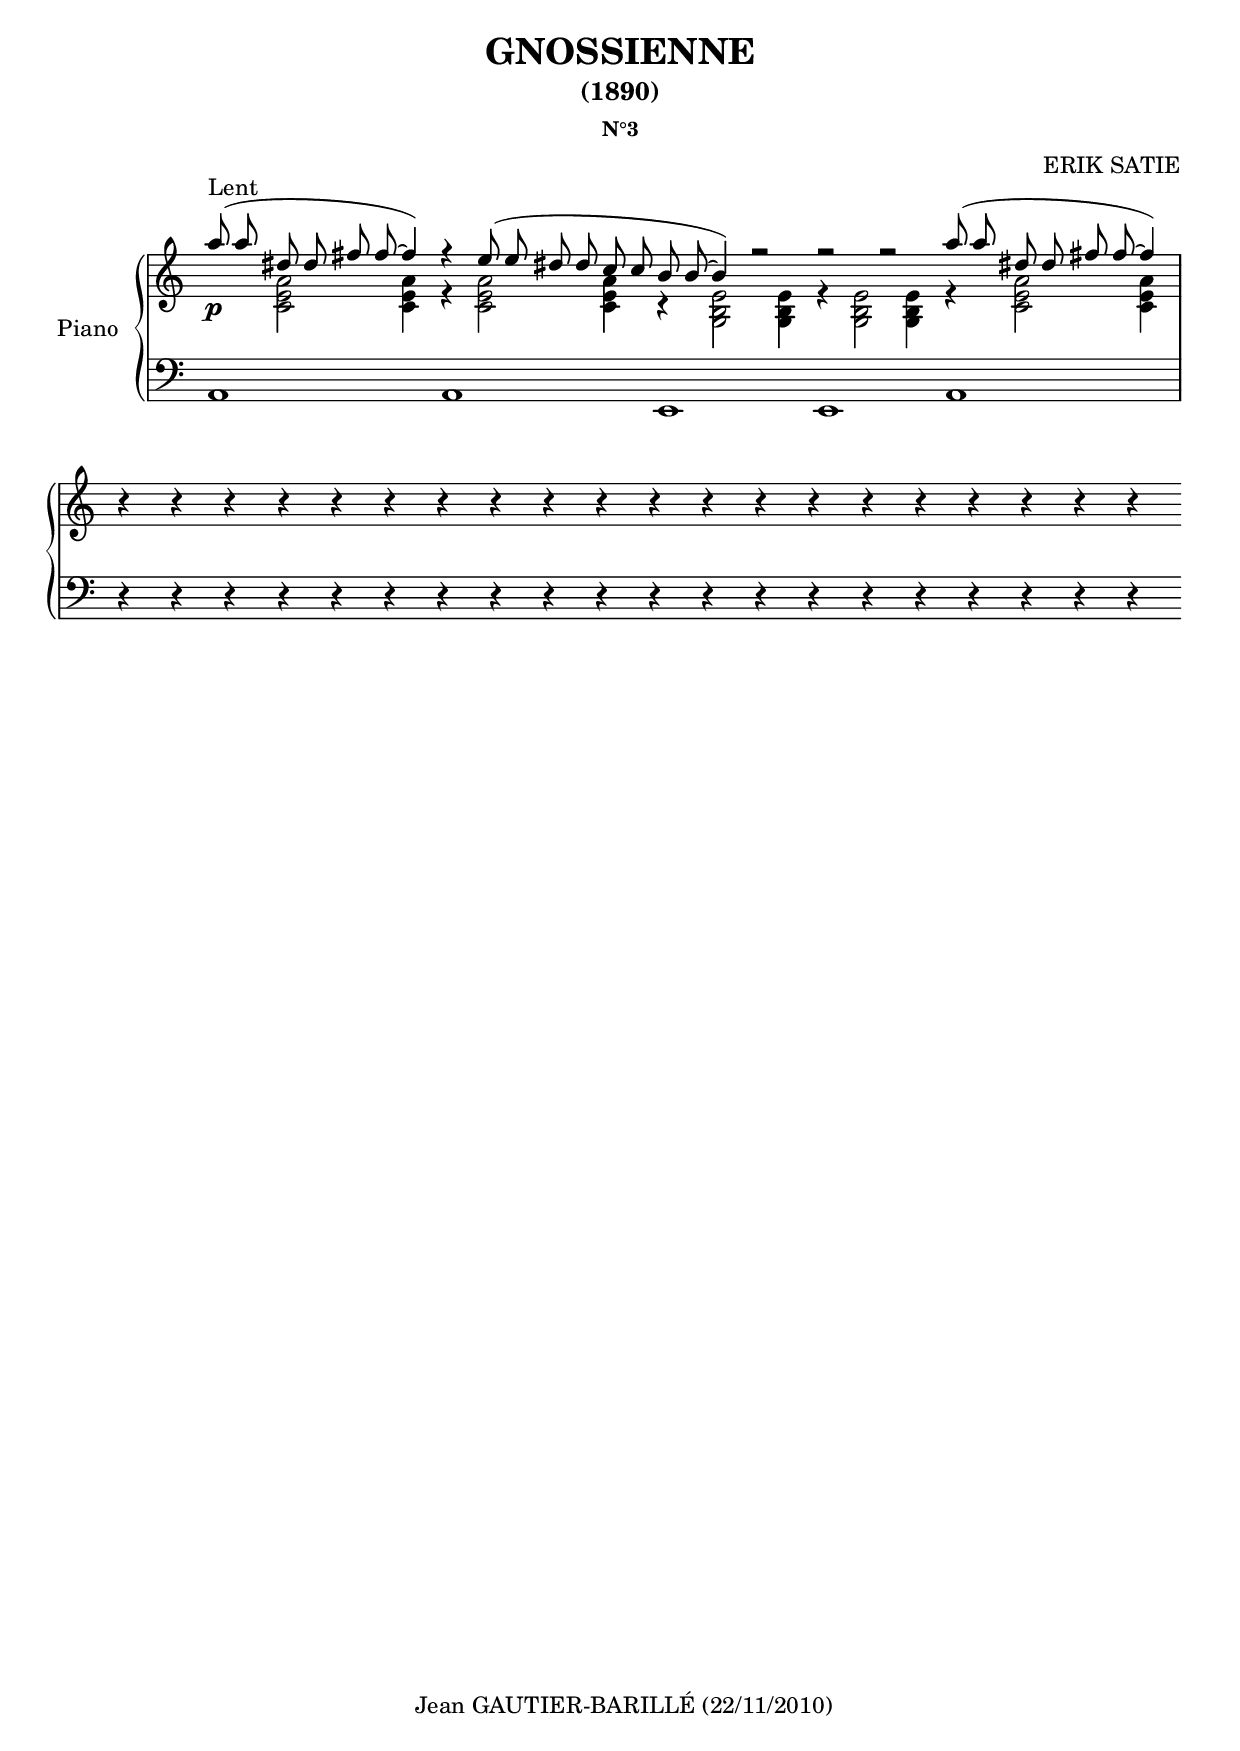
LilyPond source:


\version"2.12.3"
 #(set-global-staff-size 20)         % pour diminuer la taille de la portée (ou la modifier)
\paper {
page-count = 1 
%system-count = #5
 %top-margin = 0\mm 
 %ragged-bottom = ##f
 %ragged-last-bottom = ##f 
}

\header {  
  title = "GNOSSIENNE"
  subtitle = "(1890)"
  subsubtitle = "N°3"
    composer = "ERIK SATIE"     
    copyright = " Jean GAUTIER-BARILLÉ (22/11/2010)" % indiquer la date
}
\layout {
\context {
\Score
\remove "Bar_number_engraver"         % efface le numérotage des mesures
\remove "Time_signature_engraver"  % efface le rythme
}
}
upper = \relative c' {
    \clef treble
    \key c\major
    \time 4/4
    \override Staff.TimeSignature #' stencil = ##f  %efface la métrique
     #(set-accidental-style 'forget) % supprime l'écriture automatique des altérations, et permet de les écrire soi-même.
      \override BarLine #'transparent = ##t     % barres de mesure invisibles   
      \cadenzaOn   
     
     % première portée
      %\override Score.Fingering #'avoid-slur = #'inside %%% pour mettre le doigté sous la courbe de liaison
      % \set fingeringOrientations = #'(right) pour placer le chiffre du doigté
     <<
     { a''8 \p ^Lent(a dis, d fis f~f4 ) }
     \\
     { s4 <c, e a>2 <c e a>4 }
     >>
     \bar""
     <<
     {r4 e'8( e dis d c c }
     \\
     { r4 <c, e a>2 <c e a>4 }
     >>
     \bar""
     <<
     {b'8 b~b4) r2
     }
     \\
     { r4<g, b e>2  <g b e>4 }
     >>
     \bar"" 
     << {r2 r2}
     \\
     { r4 <g b e>2  <g b e>4}
     >>
     << {a''8(a dis, d fis f~f4)}
     \\
     { r4 <c, e a>2 <c e a>4}
     >>
     \bar"|"\break
     %deuxième portée
     r4 r4 r4 r4
     r4 r4 r4 r4
     r4 r4 r4 r4
     r4 r4 r4 r4
      r4 r4 r4 r4     
     
    % troisième portée 
         
    % quatrième portée    
    
    % cinquième portée 
  
    \break\bar":|"  
    
} % fin de la main droite
   
lower = \relative c {
\clef bass
\key c\major   
    \override Staff.TimeSignature #' stencil = ##f  %efface la métrique
    %\override Score.Fingering #'avoid-slur = #'inside
    % première portée  
    <<
    { a1 }
    \\
    {s1}
    >>
    \bar""
    <<
    { a1 }
    \\
    { s1}
    >>
    \bar""
    <<
    { e1}
    \\
    { s1}
    >>
    \bar""
    <<
    { e1}
    \\
    { s1}
    >>
    \bar""
    <<
    {a1}
    \\
    { s1}
    >>
        
    % deuxième portée 
    r4 r4 r4 r4
     r4 r4 r4 r4
     r4 r4 r4 r4
     r4 r4 r4 r4
      r4 r4 r4 r4   
    
     % troisième portée    
        
     % quatrième portée    
   
    }  % fin de la main gauche
 
\score {
\new PianoStaff <<
\set PianoStaff.instrumentName = #"Piano"
\new Staff  = "upper" \upper
\new Staff = "lower" \lower
>>
\layout {} % sortie papier
\midi {
\context {\Score tempoWholesPerMinute = # (ly:make-moment 100 4) 
} % fin du context
} % fin section midi
} %fin du second score (sortie audio) 

% Début copie 22 novembre 2010
   
%%  correction (date)
